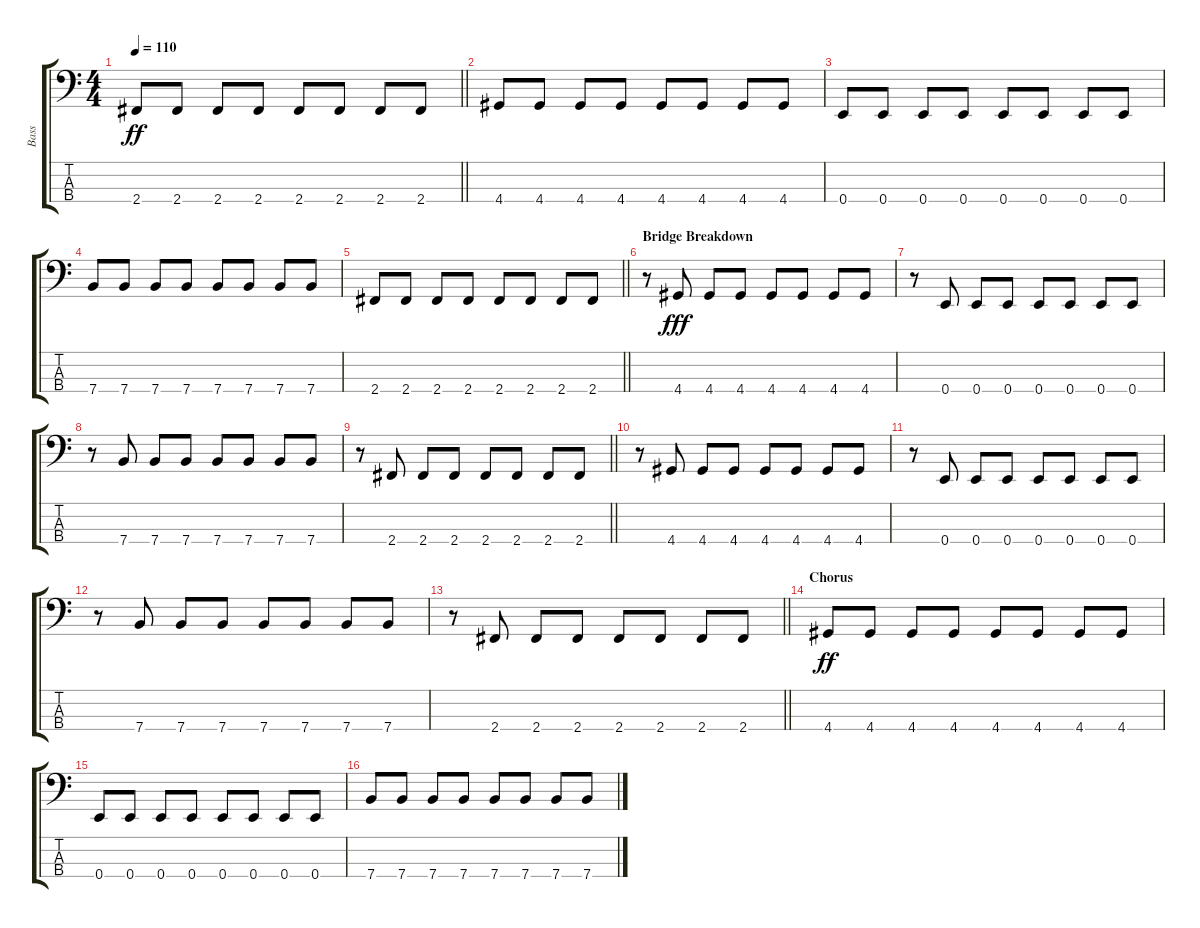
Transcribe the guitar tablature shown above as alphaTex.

\track ("Bass" "Bass") {instrument electricbassfinger}
\staff {score tabs}
\tuning (G2 D2 A1 E1) {hide}
\ts (4 4)
\tempo 110
\clef f4
\barLineRight lightlight
\ks c
2.4.8{dy ff} 2.4.8 2.4.8 2.4.8 2.4.8 2.4.8 2.4.8 2.4.8 |
4.4.8 4.4.8 4.4.8 4.4.8 4.4.8 4.4.8 4.4.8 4.4.8 |
0.4.8 0.4.8 0.4.8 0.4.8 0.4.8 0.4.8 0.4.8 0.4.8 |
7.4.8 7.4.8 7.4.8 7.4.8 7.4.8 7.4.8 7.4.8 7.4.8 |
\barLineRight lightlight
2.4.8 2.4.8 2.4.8 2.4.8 2.4.8 2.4.8 2.4.8 2.4.8 |
\section ("" "Bridge Breakdown")
r.8 4.4.8{dy fff} 4.4.8 4.4.8 4.4.8 4.4.8 4.4.8 4.4.8 |
r.8 0.4.8 0.4.8 0.4.8 0.4.8 0.4.8 0.4.8 0.4.8 |
r.8 7.4.8 7.4.8 7.4.8 7.4.8 7.4.8 7.4.8 7.4.8 |
\barLineRight lightlight
r.8 2.4.8 2.4.8 2.4.8 2.4.8 2.4.8 2.4.8 2.4.8 |
r.8 4.4.8 4.4.8 4.4.8 4.4.8 4.4.8 4.4.8 4.4.8 |
r.8 0.4.8 0.4.8 0.4.8 0.4.8 0.4.8 0.4.8 0.4.8 |
r.8 7.4.8 7.4.8 7.4.8 7.4.8 7.4.8 7.4.8 7.4.8 |
\barLineRight lightlight
r.8 2.4.8 2.4.8 2.4.8 2.4.8 2.4.8 2.4.8 2.4.8 |
\section ("" "Chorus")
4.4.8{dy ff} 4.4.8 4.4.8 4.4.8 4.4.8 4.4.8 4.4.8 4.4.8 |
0.4.8 0.4.8 0.4.8 0.4.8 0.4.8 0.4.8 0.4.8 0.4.8 |
7.4.8 7.4.8 7.4.8 7.4.8 7.4.8 7.4.8 7.4.8 7.4.8
